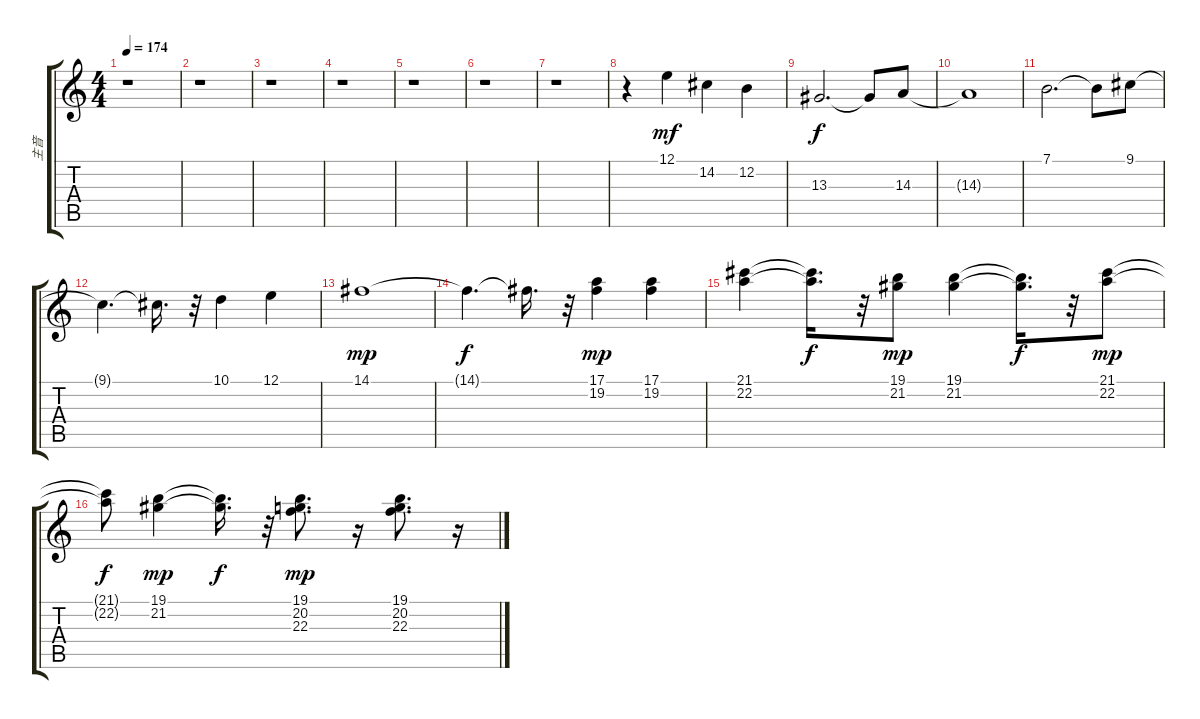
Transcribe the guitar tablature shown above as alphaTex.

\track ("主音" "主音") {instrument pad3polysynth}
\staff {score tabs}
\tuning (E4 B3 G3 D3 A2 E2) {hide}
\ts (4 4)
\tempo 174
\clef g2
\ks c
r.1{dy f} |
r.1 |
r.1 |
r.1 |
r.1 |
r.1 |
r.1 |
r.4 12.1.4{dy mf} 14.2.4 12.2.4 |
13.3.2{d dy f} 13.3{t}.8 14.3.8 |
14.3{t}.1 |
7.1.2{d} 7.1{t}.8 9.1.8 |
9.1{t}.4{d} 9.1{t}.16{d} r.32 10.1.4 12.1.4 |
14.1.1{dy mp} |
14.1{t}.4{d dy f} 14.1{t}.16{d} r.32 (17.1 19.2).4{dy mp} (17.1 19.2).4 |
(21.1 22.2).4 (21.1{t} 22.2{t}).16{d dy f} r.32 (19.1 21.2).8{dy mp} (19.1 21.2).4 (19.1{t} 21.2{t}).16{d dy f} r.32 (21.1 22.2).8{dy mp} |
(21.1{t} 22.2{t}).8{dy f} (19.1 21.2).4{dy mp} (19.1{t} 21.2{t}).16{d dy f} r.32 (19.1 20.2 22.3).8{d dy mp} r.16 (19.1 20.2 22.3).8{d} r.16
